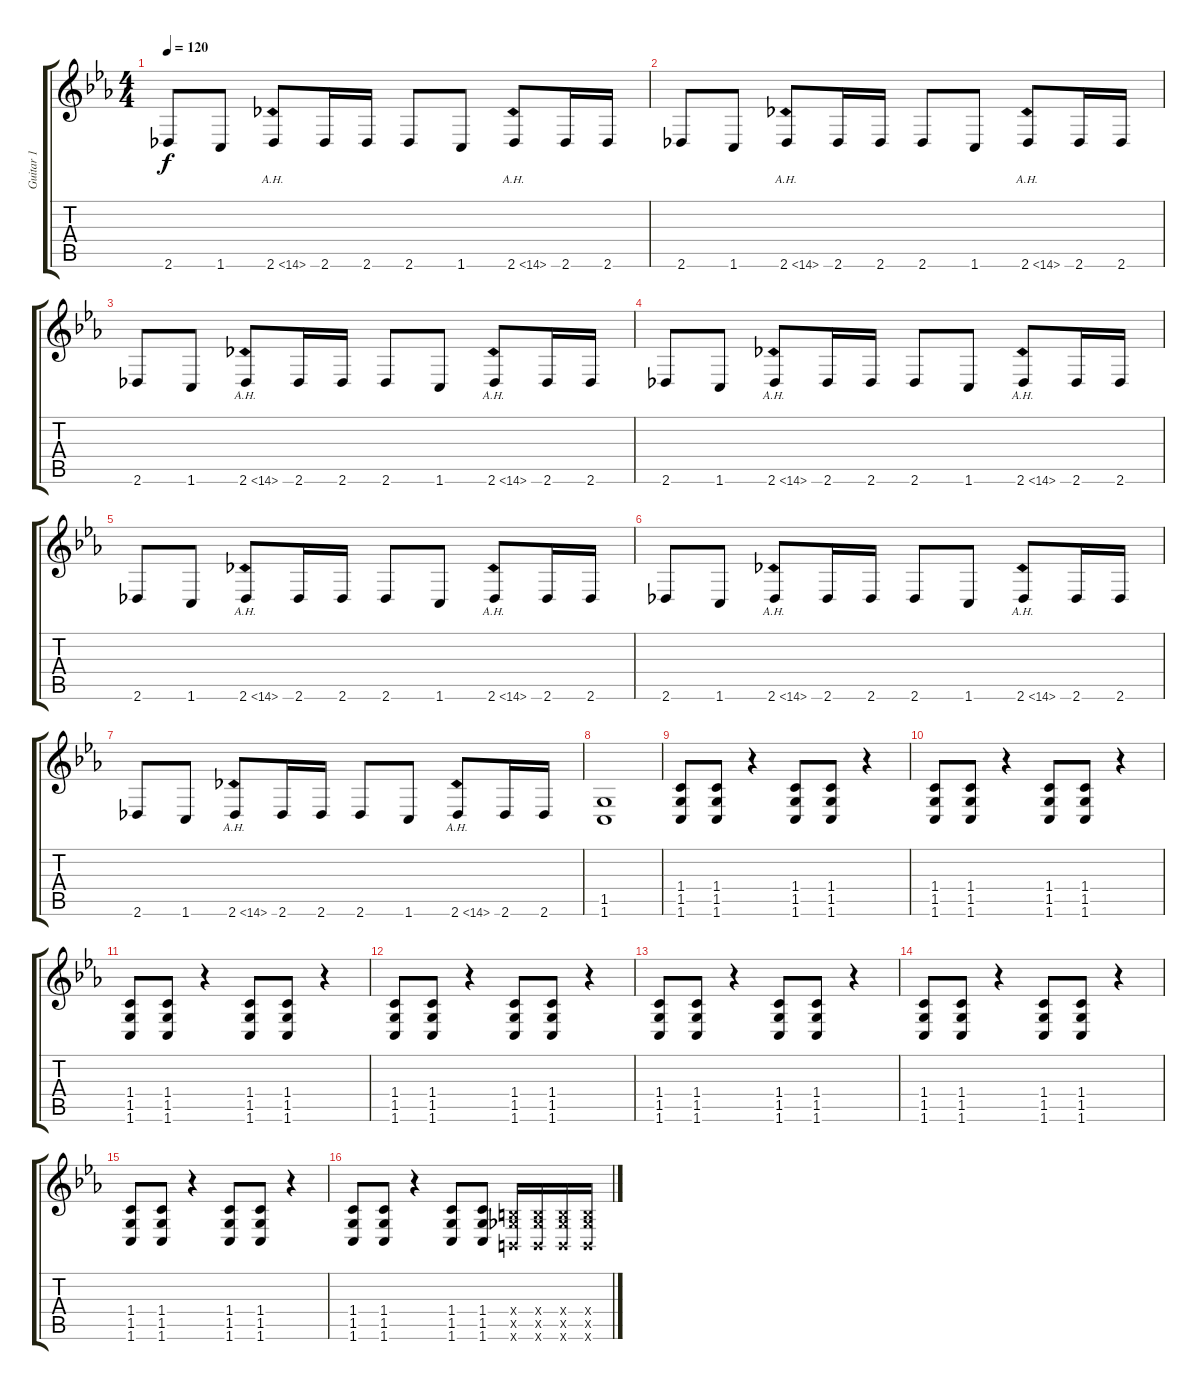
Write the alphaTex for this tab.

\track ("Guitar 1" "Guitar 1") {instrument distortionguitar}
\staff {score tabs}
\tuning (Db4 Ab3 E3 B2 Gb2 B1) {hide}
\ts (4 4)
\tempo 120
\clef g2
\ks eb
2.6.8{dy f} 1.6.8 2.6{ah 12}.8 2.6.16 2.6.16 2.6.8 1.6.8 2.6{ah 12}.8 2.6.16 2.6.16 |
2.6.8 1.6.8 2.6{ah 12}.8 2.6.16 2.6.16 2.6.8 1.6.8 2.6{ah 12}.8 2.6.16 2.6.16 |
2.6.8 1.6.8 2.6{ah 12}.8 2.6.16 2.6.16 2.6.8 1.6.8 2.6{ah 12}.8 2.6.16 2.6.16 |
2.6.8 1.6.8 2.6{ah 12}.8 2.6.16 2.6.16 2.6.8 1.6.8 2.6{ah 12}.8 2.6.16 2.6.16 |
2.6.8 1.6.8 2.6{ah 12}.8 2.6.16 2.6.16 2.6.8 1.6.8 2.6{ah 12}.8 2.6.16 2.6.16 |
2.6.8 1.6.8 2.6{ah 12}.8 2.6.16 2.6.16 2.6.8 1.6.8 2.6{ah 12}.8 2.6.16 2.6.16 |
2.6.8 1.6.8 2.6{ah 12}.8 2.6.16 2.6.16 2.6.8 1.6.8 2.6{ah 12}.8 2.6.16 2.6.16 |
(1.5 1.6).1 |
(1.4 1.5 1.6).8 (1.4 1.5 1.6).8 r.4 (1.4 1.5 1.6).8 (1.4 1.5 1.6).8 r.4 |
(1.4 1.5 1.6).8 (1.4 1.5 1.6).8 r.4 (1.4 1.5 1.6).8 (1.4 1.5 1.6).8 r.4 |
(1.4 1.5 1.6).8 (1.4 1.5 1.6).8 r.4 (1.4 1.5 1.6).8 (1.4 1.5 1.6).8 r.4 |
(1.4 1.5 1.6).8 (1.4 1.5 1.6).8 r.4 (1.4 1.5 1.6).8 (1.4 1.5 1.6).8 r.4 |
(1.4 1.5 1.6).8 (1.4 1.5 1.6).8 r.4 (1.4 1.5 1.6).8 (1.4 1.5 1.6).8 r.4 |
(1.4 1.5 1.6).8 (1.4 1.5 1.6).8 r.4 (1.4 1.5 1.6).8 (1.4 1.5 1.6).8 r.4 |
(1.4 1.5 1.6).8 (1.4 1.5 1.6).8 r.4 (1.4 1.5 1.6).8 (1.4 1.5 1.6).8 r.4 |
(1.4 1.5 1.6).8 (1.4 1.5 1.6).8 r.4 (1.4 1.5 1.6).8 (1.4 1.5 1.6).8 (0.4{x} 0.5{x} 0.6{x}).16 (0.4{x} 0.5{x} 0.6{x}).16 (0.4{x} 0.5{x} 0.6{x}).16 (0.4{x} 0.5{x} 0.6{x}).16
